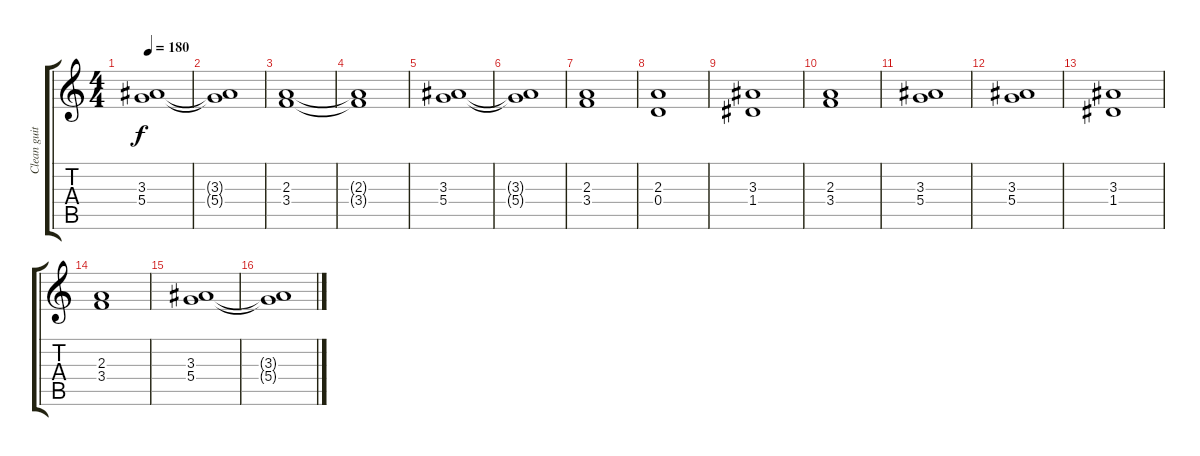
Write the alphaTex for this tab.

\track ("Clean guitar" "Clean guit") {instrument acousticguitarsteel}
\staff {score tabs}
\tuning (E4 B3 G3 D3 A2 E2) {hide}
\ts (4 4)
\tempo 180
\clef g2
\ks c
(3.3 5.4).1{dy f} |
(3.3{t} 5.4{t}).1 |
(2.3 3.4).1 |
(2.3{t} 3.4{t}).1 |
(3.3 5.4).1 |
(3.3{t} 5.4{t}).1 |
(2.3 3.4).1 |
(2.3 0.4).1 |
(3.3 1.4).1 |
(2.3 3.4).1 |
(3.3 5.4).1 |
(3.3 5.4).1 |
(3.3 1.4).1 |
(2.3 3.4).1 |
(3.3 5.4).1 |
(3.3{t} 5.4{t}).1
